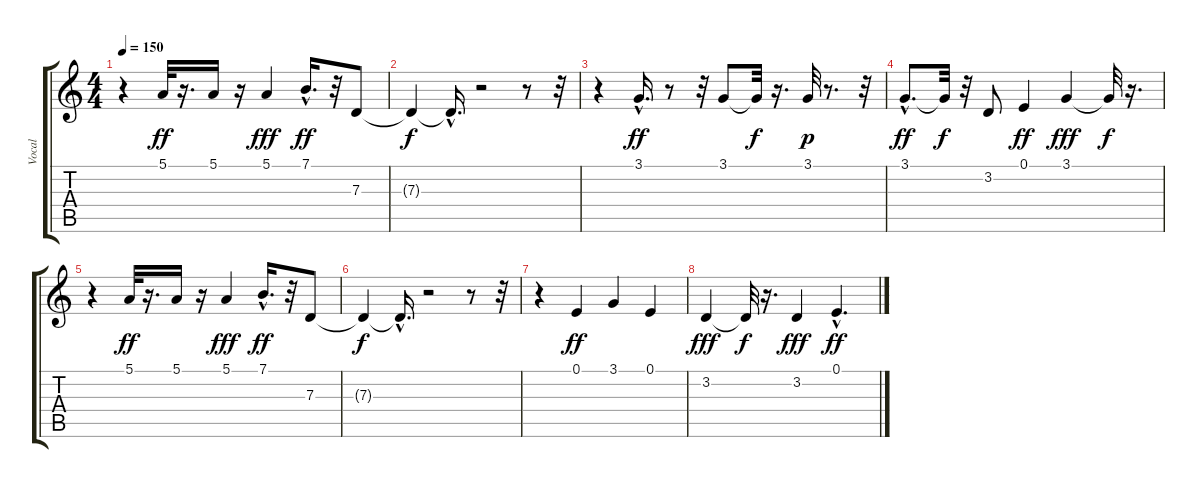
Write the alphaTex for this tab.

\track ("Vocal" "Vocal") {instrument dulcimer}
\staff {score tabs}
\tuning (E4 B3 G3 D3 A2 E2) {hide}
\ts (4 4)
\tempo 150
\clef g2
\ks c
r.4{dy f} 5.1.32{dy ff} r.16{d} 5.1.16 r.16 5.1.4{dy fff} 7.1{hac}.16{d dy ff} r.32 7.3.8 |
7.3{t}.4{dy f} 7.3{hac t}.16{d} r.2 r.8 r.32 |
r.4 3.1{hac}.16{d dy ff} r.8 r.32 3.1.8 3.1{t}.32{dy f} r.16{d} 3.1.32{dy p} r.8{d} r.32 |
3.1{hac}.8{d dy ff} 3.1{t}.32{dy f} r.32 3.2.8 0.1.4{dy ff} 3.1.4{dy fff} 3.1{t}.32{dy f} r.16{d} |
r.4 5.1.32{dy ff} r.16{d} 5.1.16 r.16 5.1.4{dy fff} 7.1{hac}.16{d dy ff} r.32 7.3.8 |
7.3{t}.4{dy f} 7.3{hac t}.16{d} r.2 r.8 r.32 |
r.4 0.1.4{dy ff} 3.1.4 0.1.4 |
3.2.4{dy fff} 3.2{t}.32{dy f} r.16{d} 3.2.4{dy fff} 0.1{hac}.4{d dy ff}
